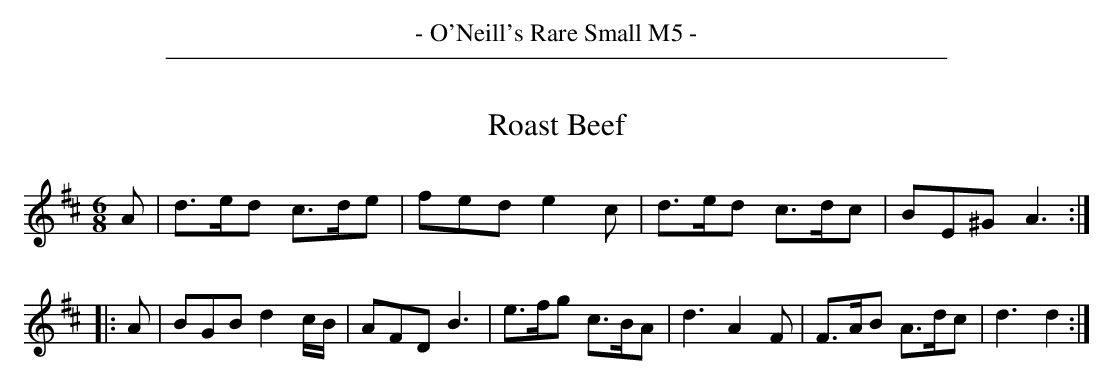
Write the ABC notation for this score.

X:1
T: Roast Beef
M: 6/8
L: 1/8
K: D
A |\
d>ed c>de | fed e2c | d>ed c>dc | BE^G A3 :: A |\
BGB d2c/B/ | AFD B3 | e>fg c>BA | d3 A2F | F>AB A>dc | d3 d2 :|
